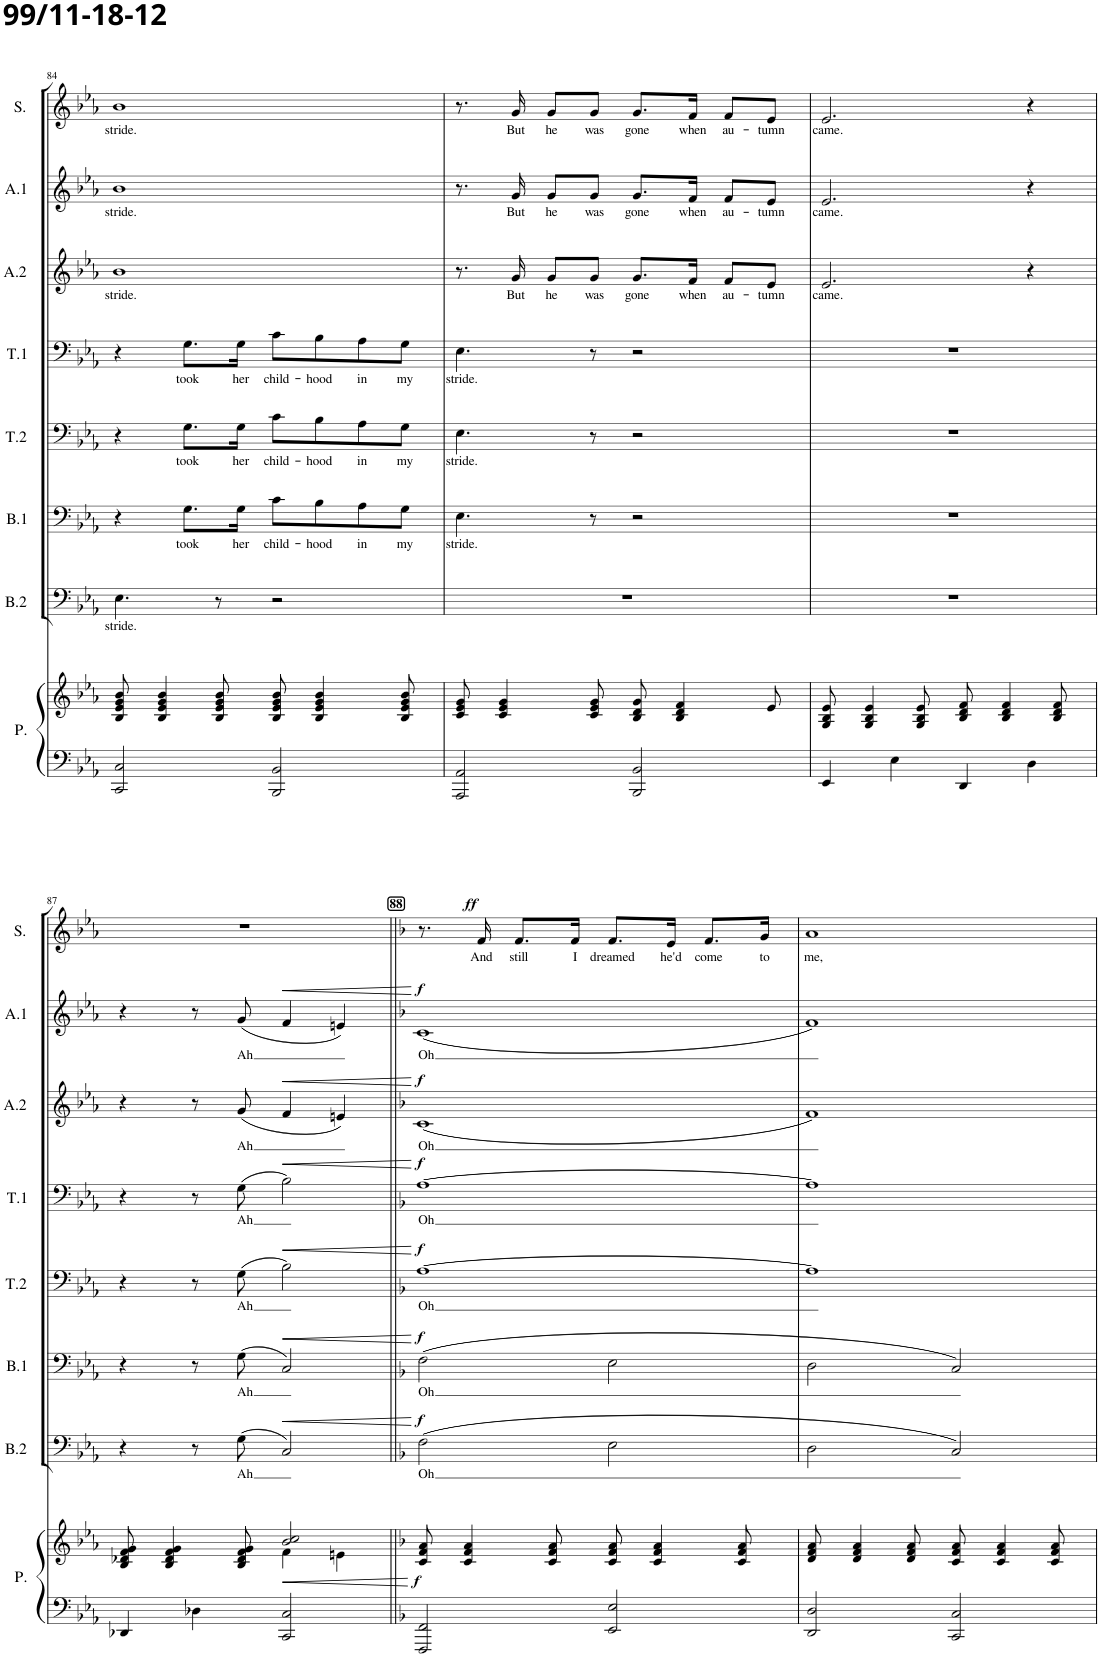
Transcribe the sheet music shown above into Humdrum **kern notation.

**kern	**kern	**dynam	**kern	**text	**dynam	**kern	**text	**dynam	**kern	**text	**dynam	**kern	**text	**dynam	**kern	**text	**dynam	**kern	**text	**dynam	**kern	**text	**dynam
*part8	*part8	*part8	*part7	*part7	*part7	*part6	*part6	*part6	*part5	*part5	*part5	*part4	*part4	*part4	*part3	*part3	*part3	*part2	*part2	*part2	*part1	*part1	*part1
*staff9	*staff8	*staff8/9	*staff7	*staff7	*staff7	*staff6	*staff6	*staff6	*staff5	*staff5	*staff5	*staff4	*staff4	*staff4	*staff3	*staff3	*staff3	*staff2	*staff2	*staff2	*staff1	*staff1	*staff1
*I"Piano	*	*	*I"Bass 2	*	*	*I"Bass 1	*	*	*I"Tenor 2	*	*	*I"Tenor 1	*	*	*I"Alto 2	*	*	*I"Alto 1	*	*	*I"Soprano	*	*
*I'P.	*	*	*I'B.2	*	*	*I'B.1	*	*	*I'T.2	*	*	*I'T.1	*	*	*I'A.2	*	*	*I'A.1	*	*	*I'S.	*	*
!!LO:PB:g=z
*clefF4	*clefG2	*	*clefF4	*	*	*clefF4	*	*	*clefF4	*	*	*clefF4	*	*	*clefG2	*	*	*clefG2	*	*	*clefG2	*	*
*k[b-e-a-]	*k[b-e-a-]	*	*k[b-e-a-]	*	*	*k[b-e-a-]	*	*	*k[b-e-a-]	*	*	*k[b-e-a-]	*	*	*k[b-e-a-]	*	*	*k[b-e-a-]	*	*	*k[b-e-a-]	*	*
*M4/4	*M4/4	*	*M4/4	*	*	*M4/4	*	*	*M4/4	*	*	*M4/4	*	*	*M4/4	*	*	*M4/4	*	*	*M4/4	*	*
=84	=84	=84	=84	=84	=84	=84	=84	=84	=84	=84	=84	=84	=84	=84	=84	=84	=84	=84	=84	=84	=84	=84	=84
!	!	!	!	!LO:LY:b	!	!	!	!	!	!	!	!	!	!	!	!LO:LY:b	!	!	!LO:LY:b	!	!	!LO:LY:b	!
2CC/ 2C/	8B-/ 8e-/ 8g/ 8b-/	.	4.E-\	stride.	.	4r	.	.	4r	.	.	4r	.	.	1b-	stride.	.	1b-	stride.	.	1b-	stride.	.
.	4B-/ 4e-/ 4g/ 4b-/	.	.	.	.	.	.	.	.	.	.	.	.	.	.	.	.	.	.	.	.	.	.
!	!	!	!	!	!	!	!LO:LY:b	!	!	!LO:LY:b	!	!	!LO:LY:b	!	!	!	!	!	!	!	!	!	!
.	.	.	.	.	.	8.G\L	took	.	8.G\L	took	.	8.G\L	took	.	.	.	.	.	.	.	.	.	.
.	8B-/ 8e-/ 8g/ 8b-/	.	8r	.	.	.	.	.	.	.	.	.	.	.	.	.	.	.	.	.	.	.	.
!	!	!	!	!	!	!	!LO:LY:b	!	!	!LO:LY:b	!	!	!LO:LY:b	!	!	!	!	!	!	!	!	!	!
.	.	.	.	.	.	16G\Jk	her	.	16G\Jk	her	.	16G\Jk	her	.	.	.	.	.	.	.	.	.	.
!	!	!	!	!	!	!	!LO:LY:b	!	!	!LO:LY:b	!	!	!LO:LY:b	!	!	!	!	!	!	!	!	!	!
2BBB-/ 2BB-/	8B-/ 8e-/ 8g/ 8b-/	.	2r	.	.	8c\L	child-	.	8c\L	child-	.	8c\L	child-	.	.	.	.	.	.	.	.	.	.
!	!	!	!	!	!	!	!LO:LY:b	!	!	!LO:LY:b	!	!	!LO:LY:b	!	!	!	!	!	!	!	!	!	!
.	4B-/ 4e-/ 4g/ 4b-/	.	.	.	.	8B-\	-hood	.	8B-\	-hood	.	8B-\	-hood	.	.	.	.	.	.	.	.	.	.
!	!	!	!	!	!	!	!LO:LY:b	!	!	!LO:LY:b	!	!	!LO:LY:b	!	!	!	!	!	!	!	!	!	!
.	.	.	.	.	.	8A-\	in	.	8A-\	in	.	8A-\	in	.	.	.	.	.	.	.	.	.	.
!	!	!	!	!	!	!	!LO:LY:b	!	!	!LO:LY:b	!	!	!LO:LY:b	!	!	!	!	!	!	!	!	!	!
.	8B-/ 8e-/ 8g/ 8b-/	.	.	.	.	8G\J	my	.	8G\J	my	.	8G\J	my	.	.	.	.	.	.	.	.	.	.
=85	=85	=85	=85	=85	=85	=85	=85	=85	=85	=85	=85	=85	=85	=85	=85	=85	=85	=85	=85	=85	=85	=85	=85
!	!	!	!	!	!	!	!LO:LY:b	!	!	!LO:LY:b	!	!	!LO:LY:b	!	!	!	!	!	!	!	!	!	!
2AAA-/ 2AA-/	8c/ 8e-/ 8g/	.	1r	.	.	4.E-\	stride.	.	4.E-\	stride.	.	4.E-\	stride.	.	8.r	.	.	8.r	.	.	8.r	.	.
.	4c/ 4e-/ 4g/	.	.	.	.	.	.	.	.	.	.	.	.	.	.	.	.	.	.	.	.	.	.
!	!	!	!	!	!	!	!	!	!	!	!	!	!	!	!	!LO:LY:b	!	!	!LO:LY:b	!	!	!LO:LY:b	!
.	.	.	.	.	.	.	.	.	.	.	.	.	.	.	16g/	But	.	16g/	But	.	16g/	But	.
!	!	!	!	!	!	!	!	!	!	!	!	!	!	!	!	!LO:LY:b	!	!	!LO:LY:b	!	!	!LO:LY:b	!
.	.	.	.	.	.	.	.	.	.	.	.	.	.	.	8g/L	he	.	8g/L	he	.	8g/L	he	.
!	!	!	!	!	!	!	!	!	!	!	!	!	!	!	!	!LO:LY:b	!	!	!LO:LY:b	!	!	!LO:LY:b	!
.	8c/ 8e-/ 8g/	.	.	.	.	8r	.	.	8r	.	.	8r	.	.	8g/J	was	.	8g/J	was	.	8g/J	was	.
!	!	!	!	!	!	!	!	!	!	!	!	!	!	!	!	!LO:LY:b	!	!	!LO:LY:b	!	!	!LO:LY:b	!
2BBB-/ 2BB-/	8B-/ 8d/ 8g/	.	.	.	.	2r	.	.	2r	.	.	2r	.	.	8.g/L	gone	.	8.g/L	gone	.	8.g/L	gone	.
.	4B-/ 4d/ 4f/	.	.	.	.	.	.	.	.	.	.	.	.	.	.	.	.	.	.	.	.	.	.
!	!	!	!	!	!	!	!	!	!	!	!	!	!	!	!	!LO:LY:b	!	!	!LO:LY:b	!	!	!LO:LY:b	!
.	.	.	.	.	.	.	.	.	.	.	.	.	.	.	16f/Jk	when	.	16f/Jk	when	.	16f/Jk	when	.
!	!	!	!	!	!	!	!	!	!	!	!	!	!	!	!	!LO:LY:b	!	!	!LO:LY:b	!	!	!LO:LY:b	!
.	.	.	.	.	.	.	.	.	.	.	.	.	.	.	8f/L	au-	.	8f/L	au-	.	8f/L	au-	.
!	!	!	!	!	!	!	!	!	!	!	!	!	!	!	!	!LO:LY:b	!	!	!LO:LY:b	!	!	!LO:LY:b	!
.	8e-/	.	.	.	.	.	.	.	.	.	.	.	.	.	8e-/J	-tumn	.	8e-/J	-tumn	.	8e-/J	-tumn	.
=86	=86	=86	=86	=86	=86	=86	=86	=86	=86	=86	=86	=86	=86	=86	=86	=86	=86	=86	=86	=86	=86	=86	=86
!	!	!	!	!	!	!	!	!	!	!	!	!	!	!	!	!LO:LY:b	!	!	!LO:LY:b	!	!	!LO:LY:b	!
4EE-/	8G/ 8B-/ 8e-/	.	1r	.	.	1r	.	.	1r	.	.	1r	.	.	2.e-/	came.	.	2.e-/	came.	.	2.e-/	came.	.
.	4G/ 4B-/ 4e-/	.	.	.	.	.	.	.	.	.	.	.	.	.	.	.	.	.	.	.	.	.	.
4E-\	.	.	.	.	.	.	.	.	.	.	.	.	.	.	.	.	.	.	.	.	.	.	.
.	8G/ 8B-/ 8e-/	.	.	.	.	.	.	.	.	.	.	.	.	.	.	.	.	.	.	.	.	.	.
4DD/	8B-/ 8d/ 8f/	.	.	.	.	.	.	.	.	.	.	.	.	.	.	.	.	.	.	.	.	.	.
.	4B-/ 4d/ 4f/	.	.	.	.	.	.	.	.	.	.	.	.	.	.	.	.	.	.	.	.	.	.
4D\	.	.	.	.	.	.	.	.	.	.	.	.	.	.	4r	.	.	4r	.	.	4r	.	.
.	8B-/ 8d/ 8f/	.	.	.	.	.	.	.	.	.	.	.	.	.	.	.	.	.	.	.	.	.	.
!!LO:LB:g=z
=87	=87	=87	=87	=87	=87	=87	=87	=87	=87	=87	=87	=87	=87	=87	=87	=87	=87	=87	=87	=87	=87	=87	=87
*	*^	*	*	*	*	*	*	*	*	*	*	*	*	*	*	*	*	*	*	*	*	*	*
4DD-X/	8B-/ 8d-X/ 8f/ 8g/	2ryy	.	4r	.	.	4r	.	.	4r	.	.	4r	.	.	4r	.	.	4r	.	.	1r	.	.
.	4B-/ 4d-/ 4f/ 4g/	.	.	.	.	.	.	.	.	.	.	.	.	.	.	.	.	.	.	.	.	.	.	.
4D-X\	.	.	.	8r	.	.	8r	.	.	8r	.	.	8r	.	.	8r	.	.	8r	.	.	.	.	.
!	!	!	!	!	!LO:LY:b	!	!	!LO:LY:b	!	!	!LO:LY:b	!	!	!LO:LY:b	!	!	!LO:LY:b	!	!	!LO:LY:b	!	!	!	!
.	8B-/ 8d-/ 8f/ 8g/	.	.	(8G\	Ah	.	(8G\	Ah	.	(8G\	Ah	.	(8G\	Ah	.	(8g/	Ah	.	(8g/	Ah	.	.	.	.
!	!	!	!	!	!	!LO:HP:b	!	!	!LO:HP:b	!	!	!LO:HP:b	!	!	!LO:HP:b	!	!	!LO:HP:b	!	!	!LO:HP:b	!	!	!
2CC/ 2C/	2b-/ 2cc/	4f\	.	2C/)	.	<	2C/)	.	<	2B-\)	.	<	2B-\)	.	<	4f/	.	<	4f/	.	<	.	.	.
.	.	4en\	.	.	.	.	.	.	.	.	.	.	.	.	.	4en/)	.	.	4en/)	.	.	.	.	.
*	*v	*v	*	*	*	*	*	*	*	*	*	*	*	*	*	*	*	*	*	*	*	*	*	*
.	.	.	.	.	[	.	.	[	.	.	[	.	.	[	.	.	[	.	.	[	.	.	.
!!LO:REH:place=s1:a:B:cj:t=88
=88||	=88||	=88||	=88||	=88||	=88||	=88||	=88||	=88||	=88||	=88||	=88||	=88||	=88||	=88||	=88||	=88||	=88||	=88||	=88||	=88||	=88||	=88||	=88||
*k[b-]	*k[b-]	*	*k[b-]	*	*	*k[b-]	*	*	*k[b-]	*	*	*k[b-]	*	*	*k[b-]	*	*	*k[b-]	*	*	*k[b-]	*	*
!	!	!LO:DY:a=2	!	!LO:LY:b	!LO:DY:a	!	!LO:LY:b	!LO:DY:a	!	!LO:LY:b	!LO:DY:a	!	!LO:LY:b	!LO:DY:a	!	!LO:LY:b	!LO:DY:a	!	!LO:LY:b	!LO:DY:a	!	!	!
2FFF/ 2FF/	8c/ 8f/ 8a/	f	(2F\	Oh	f	(2F\	Oh	f	[1A	Oh	f	[1A	Oh	f	(1c	Oh	f	(1c	Oh	f	8.r	.	.
.	4c/ 4f/ 4a/	.	.	.	.	.	.	.	.	.	.	.	.	.	.	.	.	.	.	.	.	.	.
!	!	!	!	!	!	!	!	!	!	!	!	!	!	!	!	!	!	!	!	!	!	!LO:LY:b	!LO:DY:a
.	.	.	.	.	.	.	.	.	.	.	.	.	.	.	.	.	.	.	.	.	16f/	And	ff
!	!	!	!	!	!	!	!	!	!	!	!	!	!	!	!	!	!	!	!	!	!	!LO:LY:b	!
.	.	.	.	.	.	.	.	.	.	.	.	.	.	.	.	.	.	.	.	.	8.f/L	still	.
.	8c/ 8f/ 8a/	.	.	.	.	.	.	.	.	.	.	.	.	.	.	.	.	.	.	.	.	.	.
!	!	!	!	!	!	!	!	!	!	!	!	!	!	!	!	!	!	!	!	!	!	!LO:LY:b	!
.	.	.	.	.	.	.	.	.	.	.	.	.	.	.	.	.	.	.	.	.	16f/Jk	I	.
!	!	!	!	!	!	!	!	!	!	!	!	!	!	!	!	!	!	!	!	!	!	!LO:LY:b	!
2EE/ 2E/	8c/ 8f/ 8a/	.	2E\	.	.	2E\	.	.	.	.	.	.	.	.	.	.	.	.	.	.	8.f/L	dreamed	.
.	4c/ 4f/ 4a/	.	.	.	.	.	.	.	.	.	.	.	.	.	.	.	.	.	.	.	.	.	.
!	!	!	!	!	!	!	!	!	!	!	!	!	!	!	!	!	!	!	!	!	!	!LO:LY:b	!
.	.	.	.	.	.	.	.	.	.	.	.	.	.	.	.	.	.	.	.	.	16e/Jk	he'd	.
!	!	!	!	!	!	!	!	!	!	!	!	!	!	!	!	!	!	!	!	!	!	!LO:LY:b	!
.	.	.	.	.	.	.	.	.	.	.	.	.	.	.	.	.	.	.	.	.	8.f/L	come	.
.	8c/ 8f/ 8a/	.	.	.	.	.	.	.	.	.	.	.	.	.	.	.	.	.	.	.	.	.	.
!	!	!	!	!	!	!	!	!	!	!	!	!	!	!	!	!	!	!	!	!	!	!LO:LY:b	!
.	.	.	.	.	.	.	.	.	.	.	.	.	.	.	.	.	.	.	.	.	16g/Jk	to	.
=89	=89	=89	=89	=89	=89	=89	=89	=89	=89	=89	=89	=89	=89	=89	=89	=89	=89	=89	=89	=89	=89	=89	=89
!	!	!	!	!	!	!	!	!	!	!	!	!	!	!	!	!	!	!	!	!	!	!LO:LY:b	!
2DD/ 2D/	8d/ 8f/ 8a/	.	2D\	.	.	2D\	.	.	1A]	.	.	1A]	.	.	1f)	.	.	1f)	.	.	1a	me,	.
.	4d/ 4f/ 4a/	.	.	.	.	.	.	.	.	.	.	.	.	.	.	.	.	.	.	.	.	.	.
.	8d/ 8f/ 8a/	.	.	.	.	.	.	.	.	.	.	.	.	.	.	.	.	.	.	.	.	.	.
2CC/ 2C/	8c/ 8f/ 8a/	.	2C/)	.	.	2C/)	.	.	.	.	.	.	.	.	.	.	.	.	.	.	.	.	.
.	4c/ 4f/ 4a/	.	.	.	.	.	.	.	.	.	.	.	.	.	.	.	.	.	.	.	.	.	.
.	8c/ 8f/ 8a/	.	.	.	.	.	.	.	.	.	.	.	.	.	.	.	.	.	.	.	.	.	.
=	=	=	=	=	=	=	=	=	=	=	=	=	=	=	=	=	=	=	=	=	=	=	=
*-	*-	*-	*-	*-	*-	*-	*-	*-	*-	*-	*-	*-	*-	*-	*-	*-	*-	*-	*-	*-	*-	*-	*-
